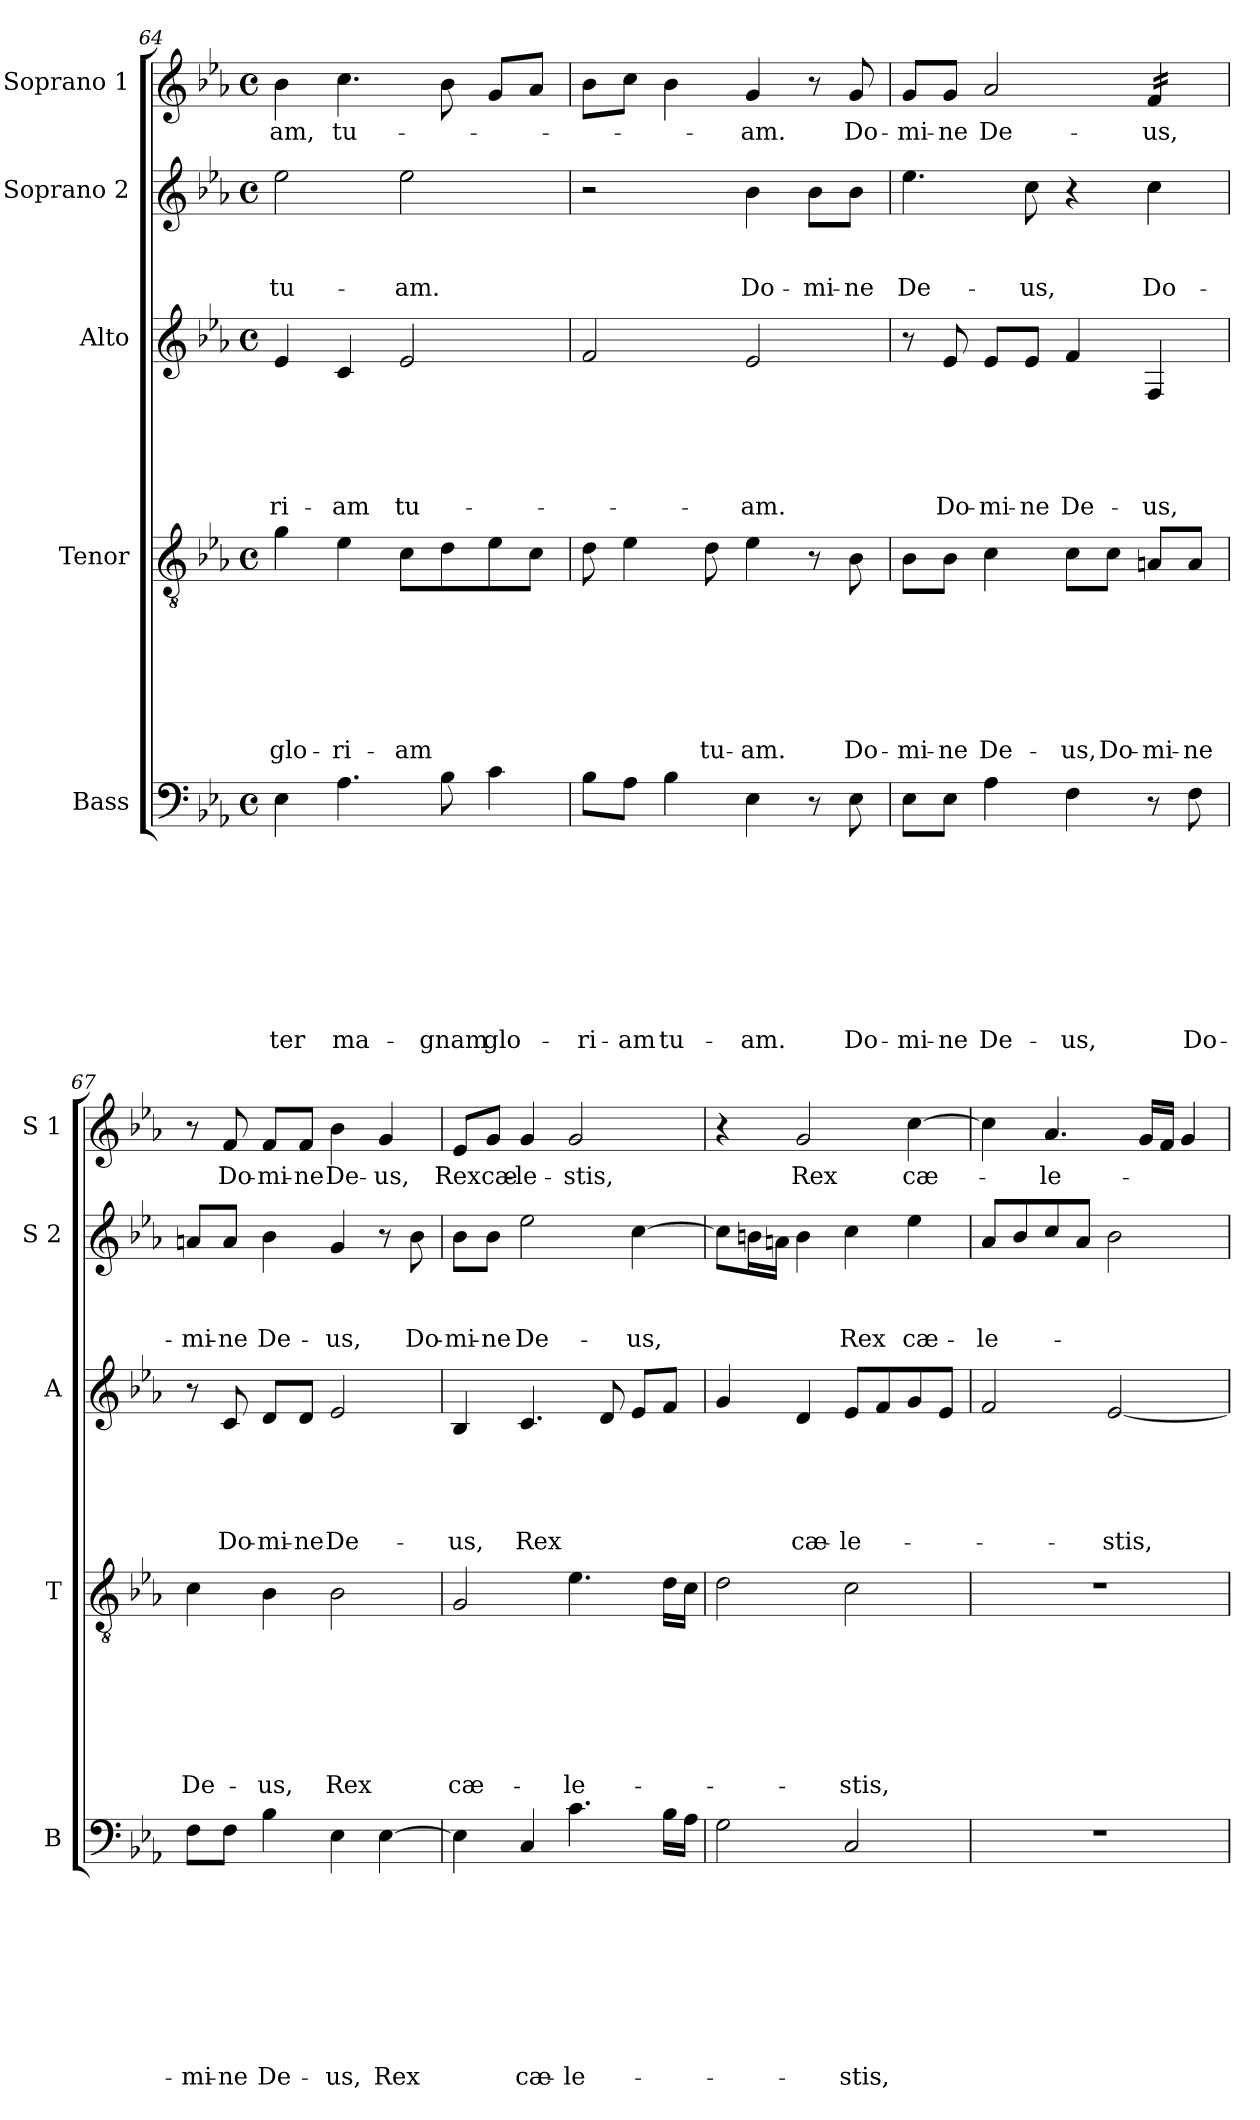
**kern	**text	**text	**text	**text	**text	**text	**text	**text	**text	**kern	**text	**text	**text	**text	**text	**text	**text	**kern	**text	**text	**text	**text	**text	**kern	**text	**text	**text	**kern	**text
*part5	*part5	*part5	*part5	*part5	*part5	*part5	*part5	*part5	*part5	*part4	*part4	*part4	*part4	*part4	*part4	*part4	*part4	*part3	*part3	*part3	*part3	*part3	*part3	*part2	*part2	*part2	*part2	*part1	*part1
*staff5	*staff5	*staff5	*staff5	*staff5	*staff5	*staff5	*staff5	*staff5	*staff5	*staff4	*staff4	*staff4	*staff4	*staff4	*staff4	*staff4	*staff4	*staff3	*staff3	*staff3	*staff3	*staff3	*staff3	*staff2	*staff2	*staff2	*staff2	*staff1	*staff1
*I"Bass	*	*	*	*	*	*	*	*	*	*I"Tenor	*	*	*	*	*	*	*	*I"Alto	*	*	*	*	*	*I"Soprano 2	*	*	*	*I"Soprano 1	*
*I'B	*	*	*	*	*	*	*	*	*	*I'T	*	*	*	*	*	*	*	*I'A	*	*	*	*	*	*I'S 2	*	*	*	*I'S 1	*
*clefF4	*	*	*	*	*	*	*	*	*	*clefGv2	*	*	*	*	*	*	*	*clefG2	*	*	*	*	*	*clefG2	*	*	*	*clefG2	*
*k[b-e-a-]	*	*	*	*	*	*	*	*	*	*k[b-e-a-]	*	*	*	*	*	*	*	*k[b-e-a-]	*	*	*	*	*	*k[b-e-a-]	*	*	*	*k[b-e-a-]	*
*E-:	*	*	*	*	*	*	*	*	*	*E-:	*	*	*	*	*	*	*	*E-:	*	*	*	*	*	*E-:	*	*	*	*E-:	*
*M4/4	*	*	*	*	*	*	*	*	*	*M4/4	*	*	*	*	*	*	*	*M4/4	*	*	*	*	*	*M4/4	*	*	*	*M4/4	*
*met(c)	*	*	*	*	*	*	*	*	*	*met(c)	*	*	*	*	*	*	*	*met(c)	*	*	*	*	*	*met(c)	*	*	*	*met(c)	*
=64	=64	=64	=64	=64	=64	=64	=64	=64	=64	=64	=64	=64	=64	=64	=64	=64	=64	=64	=64	=64	=64	=64	=64	=64	=64	=64	=64	=64	=64
!	!	!	!	!	!	!	!	!	!LO:LY:b	!	!	!	!	!	!	!	!LO:LY:b	!	!	!	!	!	!LO:LY:b	!	!	!	!LO:LY:b	!	!LO:LY:b
4E-\	.	.	.	.	.	.	.	.	-ter	4g\	.	.	.	.	.	.	glo-	4e-/	.	.	.	.	-ri-	2ee-\	.	.	tu-	4b-\	-am,
!	!	!	!	!	!	!	!	!	!LO:LY:b	!	!	!	!	!	!	!	!LO:LY:b	!	!	!	!	!	!LO:LY:b	!	!	!	!	!	!LO:LY:b
4.A-\	.	.	.	.	.	.	.	.	ma-	4e-\	.	.	.	.	.	.	-ri-	4c/	.	.	.	.	-am	.	.	.	.	4.cc\	tu-
!	!	!	!	!	!	!	!	!	!	!	!	!	!	!	!	!	!LO:LY:b	!	!	!	!	!	!LO:LY:b	!	!	!	!LO:LY:b	!	!
.	.	.	.	.	.	.	.	.	.	8c\L	.	.	.	.	.	.	-am	2e-/	.	.	.	.	tu-	2ee-\	.	.	-am.	.	.
!	!	!	!	!	!	!	!	!	!LO:LY:b	!	!	!	!	!	!	!	!	!	!	!	!	!	!	!	!	!	!	!	!
8B-\	.	.	.	.	.	.	.	.	-gnam	8d\	.	.	.	.	.	.	.	.	.	.	.	.	.	.	.	.	.	8b-\	.
!	!	!	!	!	!	!	!	!	!LO:LY:b	!	!	!	!	!	!	!	!	!	!	!	!	!	!	!	!	!	!	!	!
4c\	.	.	.	.	.	.	.	.	glo-	8e-\	.	.	.	.	.	.	.	.	.	.	.	.	.	.	.	.	.	8g/L	.
.	.	.	.	.	.	.	.	.	.	8c\J	.	.	.	.	.	.	.	.	.	.	.	.	.	.	.	.	.	8a-/J	.
=65	=65	=65	=65	=65	=65	=65	=65	=65	=65	=65	=65	=65	=65	=65	=65	=65	=65	=65	=65	=65	=65	=65	=65	=65	=65	=65	=65	=65	=65
!	!	!	!	!	!	!	!	!	!LO:LY:b	!	!	!	!	!	!	!	!	!	!	!	!	!	!	!	!	!	!	!	!
8B-\L	.	.	.	.	.	.	.	.	-ri-	8d\	.	.	.	.	.	.	.	2f/	.	.	.	.	.	2r	.	.	.	8b-\L	.
!	!	!	!	!	!	!	!	!	!LO:LY:b	!	!	!	!	!	!	!	!	!	!	!	!	!	!	!	!	!	!	!	!
8A-\J	.	.	.	.	.	.	.	.	-am	4e-\	.	.	.	.	.	.	.	.	.	.	.	.	.	.	.	.	.	8cc\J	.
!	!	!	!	!	!	!	!	!	!LO:LY:b	!	!	!	!	!	!	!	!	!	!	!	!	!	!	!	!	!	!	!	!
4B-\	.	.	.	.	.	.	.	.	tu-	.	.	.	.	.	.	.	.	.	.	.	.	.	.	.	.	.	.	4b-\	.
!	!	!	!	!	!	!	!	!	!	!	!	!	!	!	!	!	!LO:LY:b	!	!	!	!	!	!	!	!	!	!	!	!
.	.	.	.	.	.	.	.	.	.	8d\	.	.	.	.	.	.	tu-	.	.	.	.	.	.	.	.	.	.	.	.
!	!	!	!	!	!	!	!	!	!LO:LY:b	!	!	!	!	!	!	!	!LO:LY:b	!	!	!	!	!	!LO:LY:b	!	!	!	!LO:LY:b	!	!LO:LY:b
4E-\	.	.	.	.	.	.	.	.	-am.	4e-\	.	.	.	.	.	.	-am.	2e-/	.	.	.	.	-am.	4b-\	.	.	Do-	4g/	-am.
!	!	!	!	!	!	!	!	!	!	!	!	!	!	!	!	!	!	!	!	!	!	!	!	!	!	!	!LO:LY:b	!	!
8r	.	.	.	.	.	.	.	.	.	8r	.	.	.	.	.	.	.	.	.	.	.	.	.	8b-\L	.	.	-mi-	8r	.
!	!	!	!	!	!	!	!	!	!LO:LY:b	!	!	!	!	!	!	!	!LO:LY:b	!	!	!	!	!	!	!	!	!	!LO:LY:b:rj	!	!LO:LY:b
8E-\	.	.	.	.	.	.	.	.	Do-	8B-\	.	.	.	.	.	.	Do-	.	.	.	.	.	.	8b-\J	.	.	-ne	8g/	Do-
=66	=66	=66	=66	=66	=66	=66	=66	=66	=66	=66	=66	=66	=66	=66	=66	=66	=66	=66	=66	=66	=66	=66	=66	=66	=66	=66	=66	=66	=66
!	!	!	!	!	!	!	!	!	!LO:LY:b	!	!	!	!	!	!	!	!LO:LY:b	!	!	!	!	!	!	!	!	!	!LO:LY:b	!	!LO:LY:b
8E-\L	.	.	.	.	.	.	.	.	-mi-	8B-\L	.	.	.	.	.	.	-mi-	8r	.	.	.	.	.	4.ee-\	.	.	De-	8g/L	-mi-
!	!	!	!	!	!	!	!	!	!LO:LY:b	!	!	!	!	!	!	!	!LO:LY:b	!	!	!	!	!	!LO:LY:b	!	!	!	!	!	!LO:LY:b
8E-\J	.	.	.	.	.	.	.	.	-ne	8B-\J	.	.	.	.	.	.	-ne	8e-/	.	.	.	.	Do-	.	.	.	.	8g/J	-ne
!	!	!	!	!	!	!	!	!	!LO:LY:b	!	!	!	!	!	!	!	!LO:LY:b	!	!	!	!	!	!LO:LY:b	!	!	!	!	!	!LO:LY:b
4A-\	.	.	.	.	.	.	.	.	De-	4c\	.	.	.	.	.	.	De-	8e-/L	.	.	.	.	-mi-	.	.	.	.	2a-/	De-
!	!	!	!	!	!	!	!	!	!	!	!	!	!	!	!	!	!	!	!	!	!	!	!LO:LY:b	!	!	!	!LO:LY:b	!	!
.	.	.	.	.	.	.	.	.	.	.	.	.	.	.	.	.	.	8e-/J	.	.	.	.	-ne	8cc\	.	.	-us,	.	.
!	!	!	!	!	!	!	!	!	!LO:LY:b	!	!	!	!	!	!	!	!LO:LY:b	!	!	!	!	!	!LO:LY:b	!	!	!	!	!	!
4F\	.	.	.	.	.	.	.	.	-us,	8c\L	.	.	.	.	.	.	-us,	4f/	.	.	.	.	De-	4r	.	.	.	.	.
!	!	!	!	!	!	!	!	!	!	!	!	!	!	!	!	!	!LO:LY:b	!	!	!	!	!	!	!	!	!	!	!	!
.	.	.	.	.	.	.	.	.	.	8c\J	.	.	.	.	.	.	Do-	.	.	.	.	.	.	.	.	.	.	.	.
!	!	!	!	!	!	!	!	!	!	!	!	!	!	!	!	!	!LO:LY:b	!	!	!	!	!	!LO:LY:b	!	!	!	!LO:LY:b	!	!LO:LY:b
*	*	*	*	*	*	*	*	*	*	*	*	*	*	*	*	*	*	*	*	*	*	*	*	*	*	*	*	*tremolo	*
8r	.	.	.	.	.	.	.	.	.	8An/L	.	.	.	.	.	.	-mi-	4F/	.	.	.	.	-us,	4cc\	.	.	Do-	16f/LL	-us,
.	.	.	.	.	.	.	.	.	.	.	.	.	.	.	.	.	.	.	.	.	.	.	.	.	.	.	.	16f/	.
!	!	!	!	!	!	!	!	!	!LO:LY:b	!	!	!	!	!	!	!	!LO:LY:b	!	!	!	!	!	!	!	!	!	!	!	!
8F\	.	.	.	.	.	.	.	.	Do-	8A/J	.	.	.	.	.	.	-ne	.	.	.	.	.	.	.	.	.	.	16f/	.
.	.	.	.	.	.	.	.	.	.	.	.	.	.	.	.	.	.	.	.	.	.	.	.	.	.	.	.	16f/JJ	.
*	*	*	*	*	*	*	*	*	*	*	*	*	*	*	*	*	*	*	*	*	*	*	*	*	*	*	*	*Xtremolo	*
!!LO:PB:g=z
=67	=67	=67	=67	=67	=67	=67	=67	=67	=67	=67	=67	=67	=67	=67	=67	=67	=67	=67	=67	=67	=67	=67	=67	=67	=67	=67	=67	=67	=67
!	!	!	!	!	!	!	!	!	!LO:LY:b	!	!	!	!	!	!	!	!LO:LY:b	!	!	!	!	!	!	!	!	!	!LO:LY:b	!	!
8F\L	.	.	.	.	.	.	.	.	-mi-	4c\	.	.	.	.	.	.	De-	8r	.	.	.	.	.	8an/L	.	.	-mi-	8r	.
!	!	!	!	!	!	!	!	!	!LO:LY:b	!	!	!	!	!	!	!	!	!	!	!	!	!	!LO:LY:b	!	!	!	!LO:LY:b	!	!LO:LY:b
8F\J	.	.	.	.	.	.	.	.	-ne	.	.	.	.	.	.	.	.	8c/	.	.	.	.	Do-	8a/J	.	.	-ne	8f/	Do-
!	!	!	!	!	!	!	!	!	!LO:LY:b	!	!	!	!	!	!	!	!LO:LY:b	!	!	!	!	!	!LO:LY:b	!	!	!	!LO:LY:b	!	!LO:LY:b
4B-\	.	.	.	.	.	.	.	.	De-	4B-\	.	.	.	.	.	.	-us,	8d/L	.	.	.	.	-mi-	4b-\	.	.	De-	8f/L	-mi-
!	!	!	!	!	!	!	!	!	!	!	!	!	!	!	!	!	!	!	!	!	!	!	!LO:LY:b	!	!	!	!	!	!LO:LY:b
.	.	.	.	.	.	.	.	.	.	.	.	.	.	.	.	.	.	8d/J	.	.	.	.	-ne	.	.	.	.	8f/J	-ne
!	!	!	!	!	!	!	!	!	!LO:LY:b	!	!	!	!	!	!	!	!LO:LY:b	!	!	!	!	!	!LO:LY:b	!	!	!	!LO:LY:b	!	!LO:LY:b
4E-\	.	.	.	.	.	.	.	.	-us,	2B-\	.	.	.	.	.	.	Rex	2e-/	.	.	.	.	De-	4g/	.	.	-us,	4b-\	De-
!	!	!	!	!	!	!	!	!	!LO:LY:b	!	!	!	!	!	!	!	!	!	!	!	!	!	!	!	!	!	!	!	!LO:LY:b
[>4E-\	.	.	.	.	.	.	.	.	Rex	.	.	.	.	.	.	.	.	.	.	.	.	.	.	8r	.	.	.	4g/	-us,
!	!	!	!	!	!	!	!	!	!	!	!	!	!	!	!	!	!	!	!	!	!	!	!	!	!	!	!LO:LY:b	!	!
.	.	.	.	.	.	.	.	.	.	.	.	.	.	.	.	.	.	.	.	.	.	.	.	8b-\	.	.	Do-	.	.
=68	=68	=68	=68	=68	=68	=68	=68	=68	=68	=68	=68	=68	=68	=68	=68	=68	=68	=68	=68	=68	=68	=68	=68	=68	=68	=68	=68	=68	=68
!	!	!	!	!	!	!	!	!	!	!	!	!	!	!	!	!	!LO:LY:b	!	!	!	!	!	!LO:LY:b	!	!	!	!LO:LY:b	!	!LO:LY:b
4E-\]	.	.	.	.	.	.	.	.	.	2G/	.	.	.	.	.	.	cæ-	4B-/	.	.	.	.	-us,	8b-\L	.	.	-mi-	8e-/L	Rex
!	!	!	!	!	!	!	!	!	!	!	!	!	!	!	!	!	!	!	!	!	!	!	!	!	!	!	!LO:LY:b	!	!LO:LY:b
.	.	.	.	.	.	.	.	.	.	.	.	.	.	.	.	.	.	.	.	.	.	.	.	8b-\J	.	.	-ne	8g/J	cæ-
!	!	!	!	!	!	!	!	!	!LO:LY:b	!	!	!	!	!	!	!	!	!	!	!	!	!	!LO:LY:b	!	!	!	!LO:LY:b	!	!LO:LY:b
4C/	.	.	.	.	.	.	.	.	cæ-	.	.	.	.	.	.	.	.	4.c/	.	.	.	.	Rex	2ee-\	.	.	De-	4g/	-le-
!	!	!	!	!	!	!	!	!	!LO:LY:b	!	!	!	!	!	!	!	!LO:LY:b	!	!	!	!	!	!	!	!	!	!	!	!LO:LY:b
4.c\	.	.	.	.	.	.	.	.	-le-	4.e-\	.	.	.	.	.	.	-le-	.	.	.	.	.	.	.	.	.	.	2g/	-stis,
.	.	.	.	.	.	.	.	.	.	.	.	.	.	.	.	.	.	8d/	.	.	.	.	.	.	.	.	.	.	.
!	!	!	!	!	!	!	!	!	!	!	!	!	!	!	!	!	!	!	!	!	!	!	!	!	!	!	!LO:LY:b	!	!
.	.	.	.	.	.	.	.	.	.	.	.	.	.	.	.	.	.	8e-/L	.	.	.	.	.	[>4cc\	.	.	-us,	.	.
16B-\LL	.	.	.	.	.	.	.	.	.	16d\LL	.	.	.	.	.	.	.	8f/J	.	.	.	.	.	.	.	.	.	.	.
16A-\JJ	.	.	.	.	.	.	.	.	.	16c\JJ	.	.	.	.	.	.	.	.	.	.	.	.	.	.	.	.	.	.	.
=69	=69	=69	=69	=69	=69	=69	=69	=69	=69	=69	=69	=69	=69	=69	=69	=69	=69	=69	=69	=69	=69	=69	=69	=69	=69	=69	=69	=69	=69
2G\	.	.	.	.	.	.	.	.	.	2d\	.	.	.	.	.	.	.	4g/	.	.	.	.	.	8cc\L]	.	.	.	4r	.
.	.	.	.	.	.	.	.	.	.	.	.	.	.	.	.	.	.	.	.	.	.	.	.	16bn\L	.	.	.	.	.
.	.	.	.	.	.	.	.	.	.	.	.	.	.	.	.	.	.	.	.	.	.	.	.	16an\JJ	.	.	.	.	.
!	!	!	!	!	!	!	!	!	!	!	!	!	!	!	!	!	!	!	!	!	!	!	!LO:LY:b	!	!	!	!	!	!LO:LY:b
.	.	.	.	.	.	.	.	.	.	.	.	.	.	.	.	.	.	4d/	.	.	.	.	cæ-	4b\	.	.	.	2g/	Rex
!	!	!	!	!	!	!	!	!	!LO:LY:b	!	!	!	!	!	!	!	!LO:LY:b	!	!	!	!	!	!LO:LY:b	!	!	!	!LO:LY:b	!	!
2C/	.	.	.	.	.	.	.	.	-stis,	2c\	.	.	.	.	.	.	-stis,	8e-/L	.	.	.	.	-le-	4cc\	.	.	Rex	.	.
.	.	.	.	.	.	.	.	.	.	.	.	.	.	.	.	.	.	8f/	.	.	.	.	.	.	.	.	.	.	.
!	!	!	!	!	!	!	!	!	!	!	!	!	!	!	!	!	!	!	!	!	!	!	!	!	!	!	!LO:LY:b	!	!LO:LY:b
.	.	.	.	.	.	.	.	.	.	.	.	.	.	.	.	.	.	8g/	.	.	.	.	.	4ee-\	.	.	cæ-	[>4cc\	cæ-
.	.	.	.	.	.	.	.	.	.	.	.	.	.	.	.	.	.	8e-/J	.	.	.	.	.	.	.	.	.	.	.
=70	=70	=70	=70	=70	=70	=70	=70	=70	=70	=70	=70	=70	=70	=70	=70	=70	=70	=70	=70	=70	=70	=70	=70	=70	=70	=70	=70	=70	=70
!	!	!	!	!	!	!	!	!	!	!	!	!	!	!	!	!	!	!	!	!	!	!	!	!	!	!	!LO:LY:b	!	!
1r	.	.	.	.	.	.	.	.	.	1r	.	.	.	.	.	.	.	2f/	.	.	.	.	.	8a-/L	.	.	-le-	4cc\]	.
.	.	.	.	.	.	.	.	.	.	.	.	.	.	.	.	.	.	.	.	.	.	.	.	8b-/	.	.	.	.	.
!	!	!	!	!	!	!	!	!	!	!	!	!	!	!	!	!	!	!	!	!	!	!	!	!	!	!	!	!	!LO:LY:b
.	.	.	.	.	.	.	.	.	.	.	.	.	.	.	.	.	.	.	.	.	.	.	.	8cc/	.	.	.	4.a-/	-le-
.	.	.	.	.	.	.	.	.	.	.	.	.	.	.	.	.	.	.	.	.	.	.	.	8a-/J	.	.	.	.	.
!	!	!	!	!	!	!	!	!	!	!	!	!	!	!	!	!	!	!	!	!	!	!	!LO:LY:b	!	!	!	!	!	!
.	.	.	.	.	.	.	.	.	.	.	.	.	.	.	.	.	.	[<2e-/	.	.	.	.	-stis,	2b-\	.	.	.	.	.
.	.	.	.	.	.	.	.	.	.	.	.	.	.	.	.	.	.	.	.	.	.	.	.	.	.	.	.	16g/LL	.
.	.	.	.	.	.	.	.	.	.	.	.	.	.	.	.	.	.	.	.	.	.	.	.	.	.	.	.	16f/JJ	.
.	.	.	.	.	.	.	.	.	.	.	.	.	.	.	.	.	.	.	.	.	.	.	.	.	.	.	.	4g/	.
=	=	=	=	=	=	=	=	=	=	=	=	=	=	=	=	=	=	=	=	=	=	=	=	=	=	=	=	=	=
*-	*-	*-	*-	*-	*-	*-	*-	*-	*-	*-	*-	*-	*-	*-	*-	*-	*-	*-	*-	*-	*-	*-	*-	*-	*-	*-	*-	*-	*-
